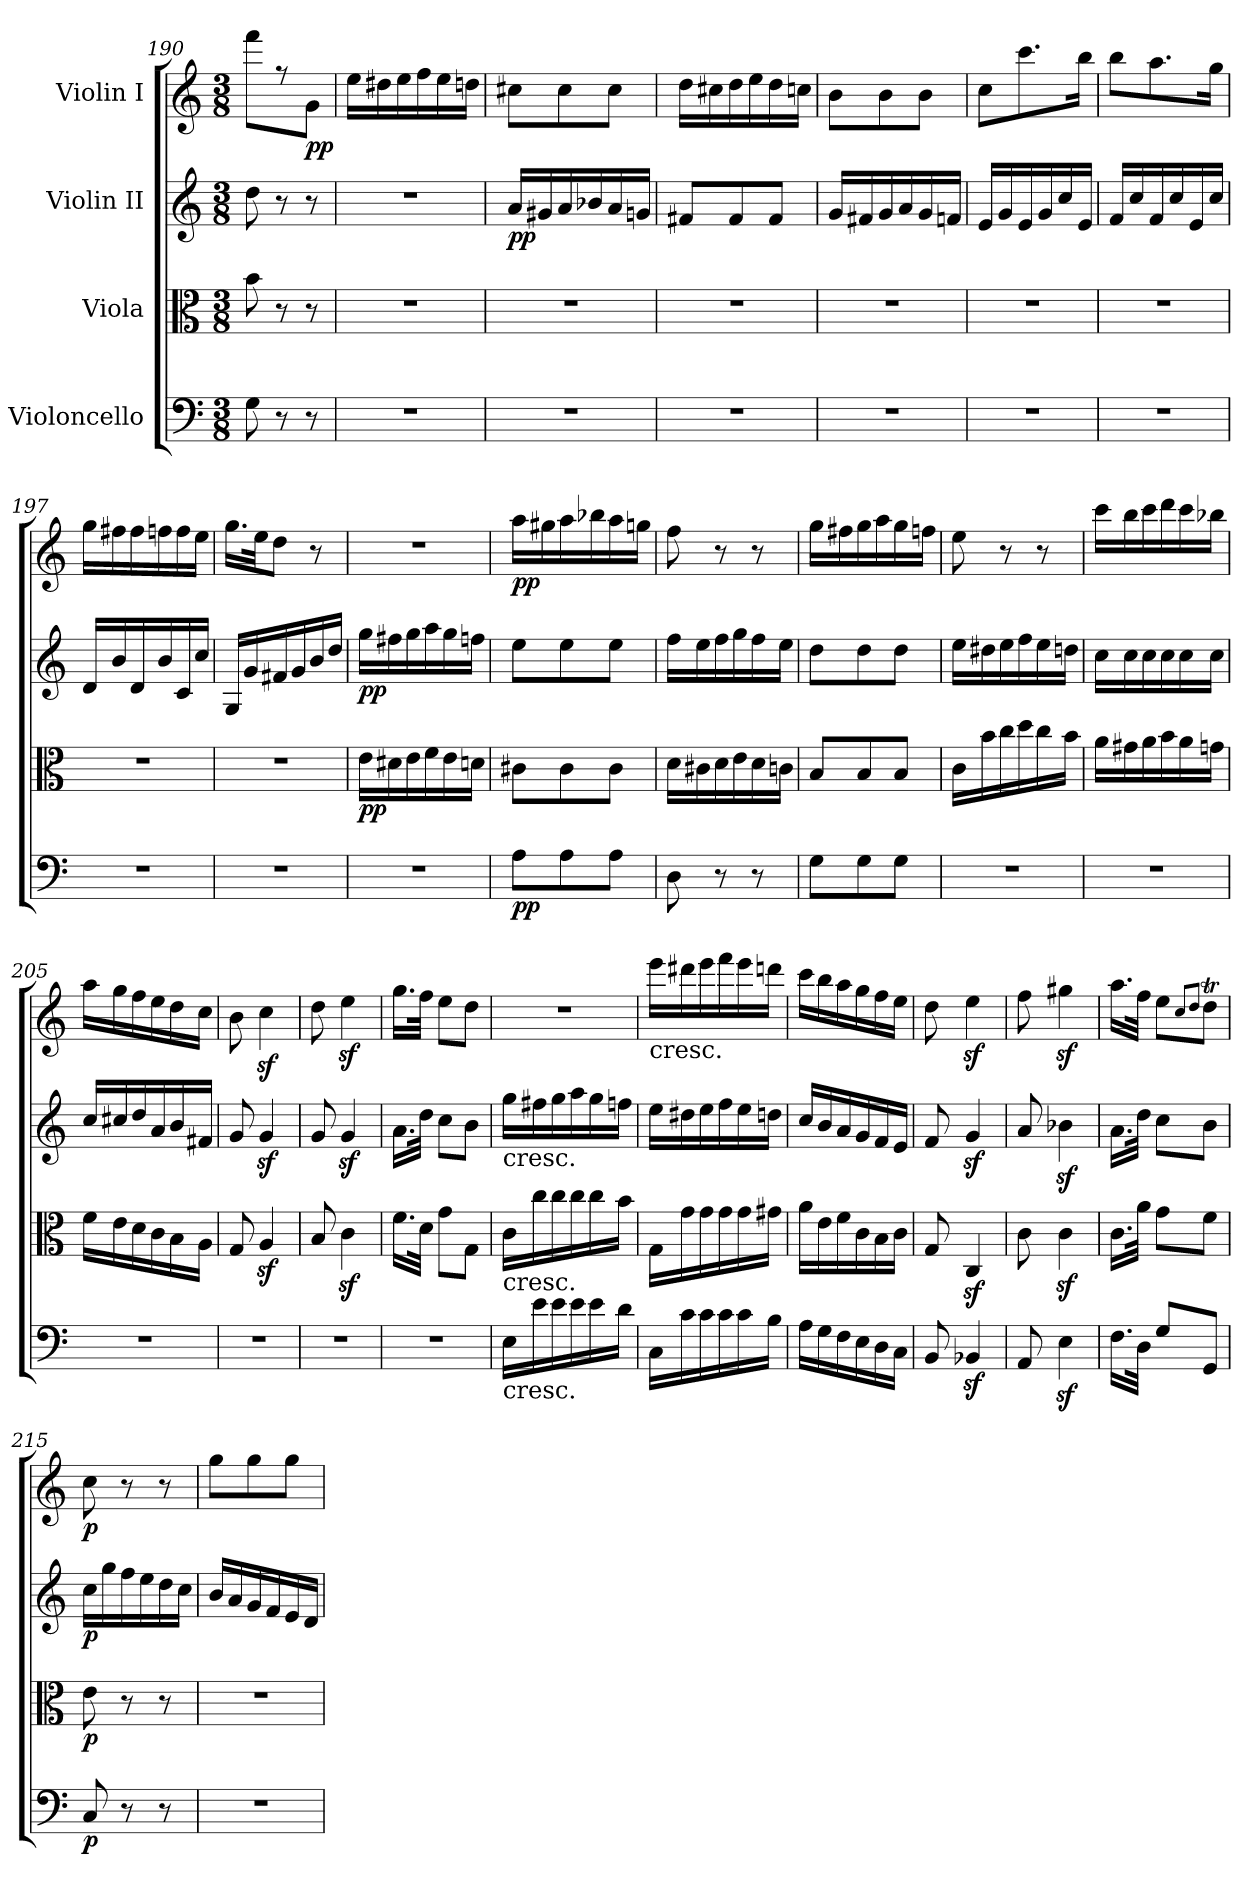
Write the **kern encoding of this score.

**kern	**dynam	**kern	**dynam	**kern	**dynam	**kern	**dynam
*part4	*part4	*part3	*part3	*part2	*part2	*part1	*part1
*staff4	*staff4	*staff3	*staff3	*staff2	*staff2	*staff1	*staff1
*I"Violoncello	*	*I"Viola	*	*I"Violin II	*	*I"Violin I	*
*clefF4	*	*clefC3	*	*clefG2	*	*clefG2	*
*k[]	*	*k[]	*	*k[]	*	*k[]	*
*M3/8	*	*M3/8	*	*M3/8	*	*M3/8	*
=190	=190	=190	=190	=190	=190	=190	=190
8G\	.	8b\	.	8dd\	.	8fff\L	.
8r	.	8r	.	8r	.	8r	.
!	!	!	!	!	!	!	!LO:DY:b
8r	.	8r	.	8r	.	8g\J	pp
=191	=191	=191	=191	=191	=191	=191	=191
4.r	.	4.r	.	4.r	.	16ee\LL	.
.	.	.	.	.	.	16dd#X\	.
.	.	.	.	.	.	16ee\	.
.	.	.	.	.	.	16ff\	.
.	.	.	.	.	.	16ee\	.
.	.	.	.	.	.	16ddn\JJ	.
=192	=192	=192	=192	=192	=192	=192	=192
!	!	!	!	!	!LO:DY:b	!	!
4.r	.	4.r	.	16a/LL	pp	8cc#X\L	.
.	.	.	.	16g#X/	.	.	.
.	.	.	.	16a/	.	8cc#\	.
.	.	.	.	16b-X/	.	.	.
.	.	.	.	16a/	.	8cc#\J	.
.	.	.	.	16gn/JJ	.	.	.
!!LO:LB:g=z
=193	=193	=193	=193	=193	=193	=193	=193
4.r	.	4.r	.	8f#X/L	.	16dd\LL	.
.	.	.	.	.	.	16cc#X\	.
.	.	.	.	8f#/	.	16dd\	.
.	.	.	.	.	.	16ee\	.
.	.	.	.	8f#/J	.	16dd\	.
.	.	.	.	.	.	16ccn\JJ	.
!!LO:PB:g=z
=194	=194	=194	=194	=194	=194	=194	=194
4.r	.	4.r	.	16g/LL	.	8b\L	.
.	.	.	.	16f#X/	.	.	.
.	.	.	.	16g/	.	8b\	.
.	.	.	.	16a/	.	.	.
.	.	.	.	16g/	.	8b\J	.
.	.	.	.	16fn/JJ	.	.	.
=195	=195	=195	=195	=195	=195	=195	=195
4.r	.	4.r	.	16e/LL	.	8cc\L	.
.	.	.	.	16g/	.	.	.
.	.	.	.	16e/	.	8.ccc\	.
.	.	.	.	16g/	.	.	.
.	.	.	.	16cc/	.	.	.
.	.	.	.	16e/JJ	.	16bb\Jk	.
=196	=196	=196	=196	=196	=196	=196	=196
4.r	.	4.r	.	16f/LL	.	8bb\L	.
.	.	.	.	16cc/	.	.	.
.	.	.	.	16f/	.	8.aa\	.
.	.	.	.	16cc/	.	.	.
.	.	.	.	16e/	.	.	.
.	.	.	.	16cc/JJ	.	16gg\Jk	.
=197	=197	=197	=197	=197	=197	=197	=197
4.r	.	4.r	.	16d/LL	.	16gg\LL	.
.	.	.	.	16b/	.	16ff#X\	.
.	.	.	.	16d/	.	16ff#\	.
.	.	.	.	16b/	.	16ffn\	.
.	.	.	.	16c/	.	16ff\	.
.	.	.	.	16cc/JJ	.	16ee\JJ	.
=198	=198	=198	=198	=198	=198	=198	=198
4.r	.	4.r	.	16G/LL	.	16.gg\LL	.
.	.	.	.	16g/	.	.	.
.	.	.	.	.	.	32ee\JK	.
.	.	.	.	16f#X/	.	8dd\J	.
.	.	.	.	16g/	.	.	.
.	.	.	.	16b/	.	8r	.
.	.	.	.	16dd/JJ	.	.	.
=199	=199	=199	=199	=199	=199	=199	=199
!	!	!	!LO:DY:b	!	!LO:DY:b	!	!
4.r	.	16e\LL	pp	16gg\LL	pp	4.r	.
.	.	16d#X\	.	16ff#X\	.	.	.
.	.	16e\	.	16gg\	.	.	.
.	.	16f\	.	16aa\	.	.	.
.	.	16e\	.	16gg\	.	.	.
.	.	16dn\JJ	.	16ffn\JJ	.	.	.
!!LO:LB:g=z
=200	=200	=200	=200	=200	=200	=200	=200
!	!LO:DY:b	!	!	!	!	!	!LO:DY:b
8A\L	pp	8c#X\L	.	8ee\L	.	16aa\LL	pp
.	.	.	.	.	.	16gg#X\	.
8A\	.	8c#\	.	8ee\	.	16aa\	.
.	.	.	.	.	.	16bb-X\	.
8A\J	.	8c#\J	.	8ee\J	.	16aa\	.
.	.	.	.	.	.	16ggn\JJ	.
=201	=201	=201	=201	=201	=201	=201	=201
8D\	.	16d\LL	.	16ff\LL	.	8ff\	.
.	.	16c#X\	.	16ee\	.	.	.
8r	.	16d\	.	16ff\	.	8r	.
.	.	16e\	.	16gg\	.	.	.
8r	.	16d\	.	16ff\	.	8r	.
.	.	16cn\JJ	.	16ee\JJ	.	.	.
=202	=202	=202	=202	=202	=202	=202	=202
8G\L	.	8B/L	.	8dd\L	.	16gg\LL	.
.	.	.	.	.	.	16ff#X\	.
8G\	.	8B/	.	8dd\	.	16gg\	.
.	.	.	.	.	.	16aa\	.
8G\J	.	8B/J	.	8dd\J	.	16gg\	.
.	.	.	.	.	.	16ffn\JJ	.
=203	=203	=203	=203	=203	=203	=203	=203
4.r	.	16c\LL	.	16ee\LL	.	8ee\	.
.	.	16b\	.	16dd#X\	.	.	.
.	.	16cc\	.	16ee\	.	8r	.
.	.	16dd\	.	16ff\	.	.	.
.	.	16cc\	.	16ee\	.	8r	.
.	.	16b\JJ	.	16ddn\JJ	.	.	.
=204	=204	=204	=204	=204	=204	=204	=204
4.r	.	16a\LL	.	16cc\LL	.	16ccc\LL	.
.	.	16g#X\	.	16cc\	.	16bb\	.
.	.	16a\	.	16cc\	.	16ccc\	.
.	.	16b\	.	16cc\	.	16ddd\	.
.	.	16a\	.	16cc\	.	16ccc\	.
.	.	16gn\JJ	.	16cc\JJ	.	16bb-X\JJ	.
!!LO:PB:g=z
=205	=205	=205	=205	=205	=205	=205	=205
4.r	.	16f\LL	.	16cc/LL	.	16aa\LL	.
.	.	16e\	.	16cc#X/	.	16gg\	.
.	.	16d\	.	16dd/	.	16ff\	.
.	.	16c\	.	16a/	.	16ee\	.
.	.	16B\	.	16b/	.	16dd\	.
.	.	16A\JJ	.	16f#X/JJ	.	16cc\JJ	.
=206	=206	=206	=206	=206	=206	=206	=206
4.r	.	8G/	.	8g/	.	8b\	.
.	.	4Az</	.	4gz</	.	4ccz<\	.
=207	=207	=207	=207	=207	=207	=207	=207
4.r	.	8B/	.	8g/	.	8dd\	.
.	.	4cz<\	.	4gz</	.	4eez<\	.
=208	=208	=208	=208	=208	=208	=208	=208
4.r	.	16.f\LL	.	16.a\LL	.	16.gg\LL	.
.	.	32d\JJk	.	32dd\JJk	.	32ff\JJk	.
.	.	8g\L	.	8cc\L	.	8ee\L	.
.	.	8G\J	.	8b\J	.	8dd\J	.
=209	=209	=209	=209	=209	=209	=209	=209
!	!	!	!	!LO:TX:b:t=cresc.	!	!	!
!	!	!LO:TX:b:t=cresc.	!	!	!	!	!
!LO:TX:b:t=cresc.	!	!	!	!	!	!	!
16E\LL	.	16c\LL	.	16gg\LL	.	4.r	.
16e\	.	16cc\	.	16ff#X\	.	.	.
16e\	.	16cc\	.	16gg\	.	.	.
16e\	.	16cc\	.	16aa\	.	.	.
16e\	.	16cc\	.	16gg\	.	.	.
16d\JJ	.	16b\JJ	.	16ffn\JJ	.	.	.
!!LO:LB:g=z
=210	=210	=210	=210	=210	=210	=210	=210
!	!	!	!	!	!	!LO:TX:b:t=cresc.	!
16C\LL	.	16G\LL	.	16ee\LL	.	16eee\LL	.
16c\	.	16g\	.	16dd#X\	.	16ddd#X\	.
16c\	.	16g\	.	16ee\	.	16eee\	.
16c\	.	16g\	.	16ff\	.	16fff\	.
16c\	.	16g\	.	16ee\	.	16eee\	.
16B\JJ	.	16g#X\JJ	.	16ddn\JJ	.	16dddn\JJ	.
=211	=211	=211	=211	=211	=211	=211	=211
16A\LL	.	16a\LL	.	16cc/LL	.	16ccc\LL	.
16G\	.	16e\	.	16b/	.	16bb\	.
16F\	.	16f\	.	16a/	.	16aa\	.
16E\	.	16c\	.	16g/	.	16gg\	.
16D\	.	16B\	.	16f/	.	16ff\	.
16C\JJ	.	16c\JJ	.	16e/JJ	.	16ee\JJ	.
!!LO:PB:g=z
=212	=212	=212	=212	=212	=212	=212	=212
8BB/	.	8G/	.	8f/	.	8dd\	.
4BB-Xz</	.	4Cz</	.	4gz</	.	4eez<\	.
=213	=213	=213	=213	=213	=213	=213	=213
8AA/	.	8c\	.	8a/	.	8ff\	.
4Ez<\	.	4cz<\	.	4b-Xz<\	.	4gg#Xz<\	.
=214	=214	=214	=214	=214	=214	=214	=214
16.F\LL	.	16.c\LL	.	16.a\LL	.	16.aa\LL	.
32D\JJk	.	32a\JJk	.	32dd\JJk	.	32ff\JJk	.
8G/L	.	8g\L	.	8cc\L	.	8ee\L	.
.	.	.	.	.	.	8qcc/L	.
.	.	.	.	.	.	8qdd/J	.
8GG/J	.	8f\J	.	8b\J	.	8ddT\J	.
=215	=215	=215	=215	=215	=215	=215	=215
!	!LO:DY:b	!	!LO:DY:b	!	!LO:DY:b	!	!LO:DY:b
8C/	p	8e\	p	16cc\LL	p	8cc\	p
.	.	.	.	16gg\	.	.	.
8r	.	8r	.	16ff\	.	8r	.
.	.	.	.	16ee\	.	.	.
8r	.	8r	.	16dd\	.	8r	.
.	.	.	.	16cc\JJ	.	.	.
=216	=216	=216	=216	=216	=216	=216	=216
4.r	.	4.r	.	16b/LL	.	8gg\L	.
.	.	.	.	16a/	.	.	.
.	.	.	.	16g/	.	8gg\	.
.	.	.	.	16f/	.	.	.
.	.	.	.	16e/	.	8gg\J	.
.	.	.	.	16d/JJ	.	.	.
=	=	=	=	=	=	=	=
*-	*-	*-	*-	*-	*-	*-	*-
